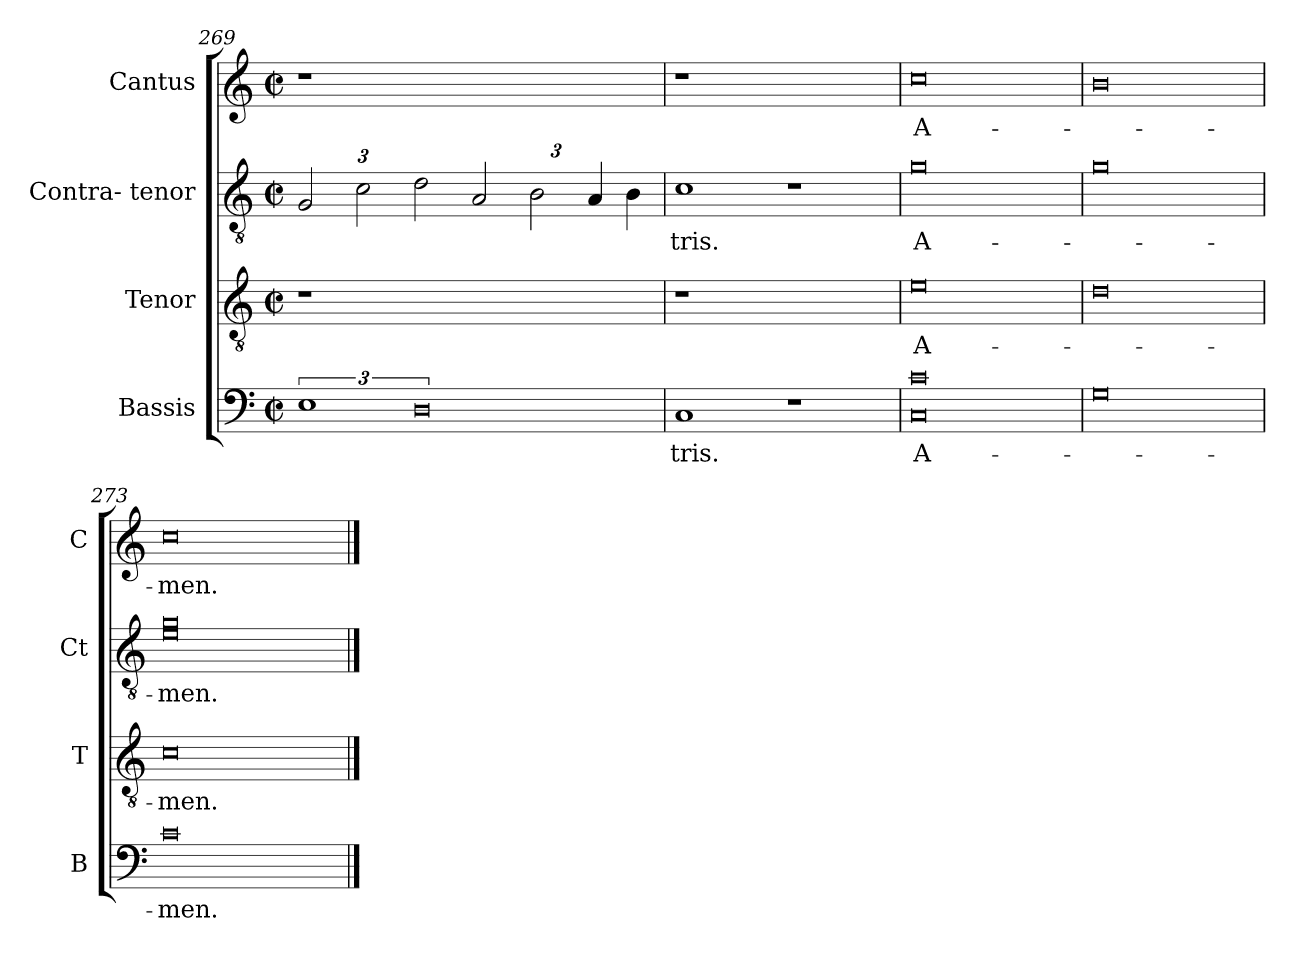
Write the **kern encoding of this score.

**kern	**text	**kern	**text	**kern	**text	**kern	**text
*part4	*part4	*part3	*part3	*part2	*part2	*part1	*part1
*staff4	*staff4	*staff3	*staff3	*staff2	*staff2	*staff1	*staff1
*I"Bassis	*	*I"Tenor	*	*I"Contra- tenor	*	*I"Cantus	*
*I'B	*	*I'T	*	*I'Ct	*	*I'C	*
*clefF4	*	*clefGv2	*	*clefGv2	*	*clefG2	*
*k[]	*	*k[]	*	*k[]	*	*k[]	*
*C:	*	*C:	*	*C:	*	*C:	*
*M2/2	*	*M2/2	*	*M2/2	*	*M2/2	*
*met(c|)	*	*met(c|)	*	*met(c|)	*	*met(c|)	*
*	*	*	*	*Xbrackettup	*	*	*
=269	=269	=269	=269	=269	=269	=269	=269
3%2E	.	1r	.	3G/	.	1r	.
.	.	.	.	3c\	.	.	.
3%4D	.	.	.	3d\	.	.	.
.	.	1ryy	.	3A/	.	1ryy	.
.	.	.	.	3B\	.	.	.
.	.	.	.	6A/	.	.	.
.	.	.	.	6B\	.	.	.
=270	=270	=270	=270	=270	=270	=270	=270
!	!LO:LY:b	!	!	!	!LO:LY:b	!	!
1C	-tris.	1r	.	1c	-tris.	1r	.
1r	.	1ryy	.	1r	.	1ryy	.
=271	=271	=271	=271	=271	=271	=271	=271
!	!LO:LY:b	!	!LO:LY:b	!	!LO:LY:b	!	!LO:LY:b
0C 0c	A-	0e	A-	0g	A-	0cc	A-
=272	=272	=272	=272	=272	=272	=272	=272
0G	.	0d	.	0g	.	0b	.
=273	=273	=273	=273	=273	=273	=273	=273
!	!LO:LY:b	!	!LO:LY:b	!	!LO:LY:b	!	!LO:LY:b
0c	-men.	0c	-men.	0e 0g	-men.	0cc	-men.
==	==	==	==	==	==	==	==
*-	*-	*-	*-	*-	*-	*-	*-
